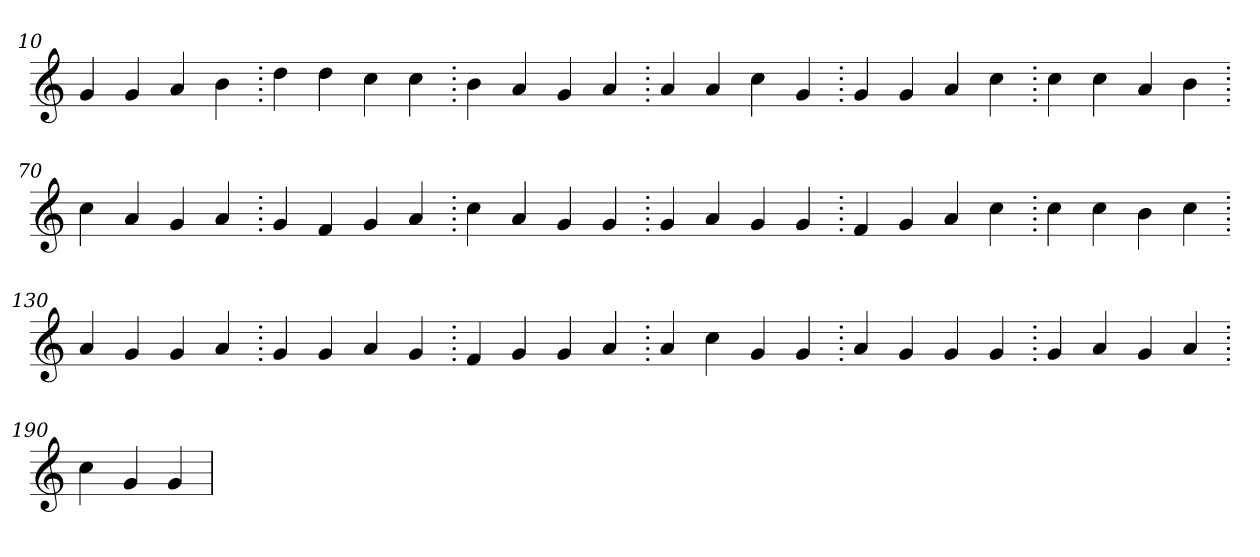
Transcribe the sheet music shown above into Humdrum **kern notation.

**kern
*part1
*staff1
*clefG2
=10.
4g
4g
4a
4b
=20.
4dd
4dd
4cc
4cc
=30.
4b
4a
4g
4a
=40.
4a
4a
4cc
4g
=50.
4g
4g
4a
4cc
=60.
4cc
4cc
4a
4b
=70.
4cc
4a
4g
4a
=80.
4g
4f
4g
4a
=90.
4cc
4a
4g
4g
=100.
4g
4a
4g
4g
=110.
4f
4g
4a
4cc
=120.
4cc
4cc
4b
4cc
=130.
4a
4g
4g
4a
=140.
4g
4g
4a
4g
=150.
4f
4g
4g
4a
=160.
4a
4cc
4g
4g
=170.
4a
4g
4g
4g
=180.
4g
4a
4g
4a
=190.
4cc
4g
4g
=
*-
